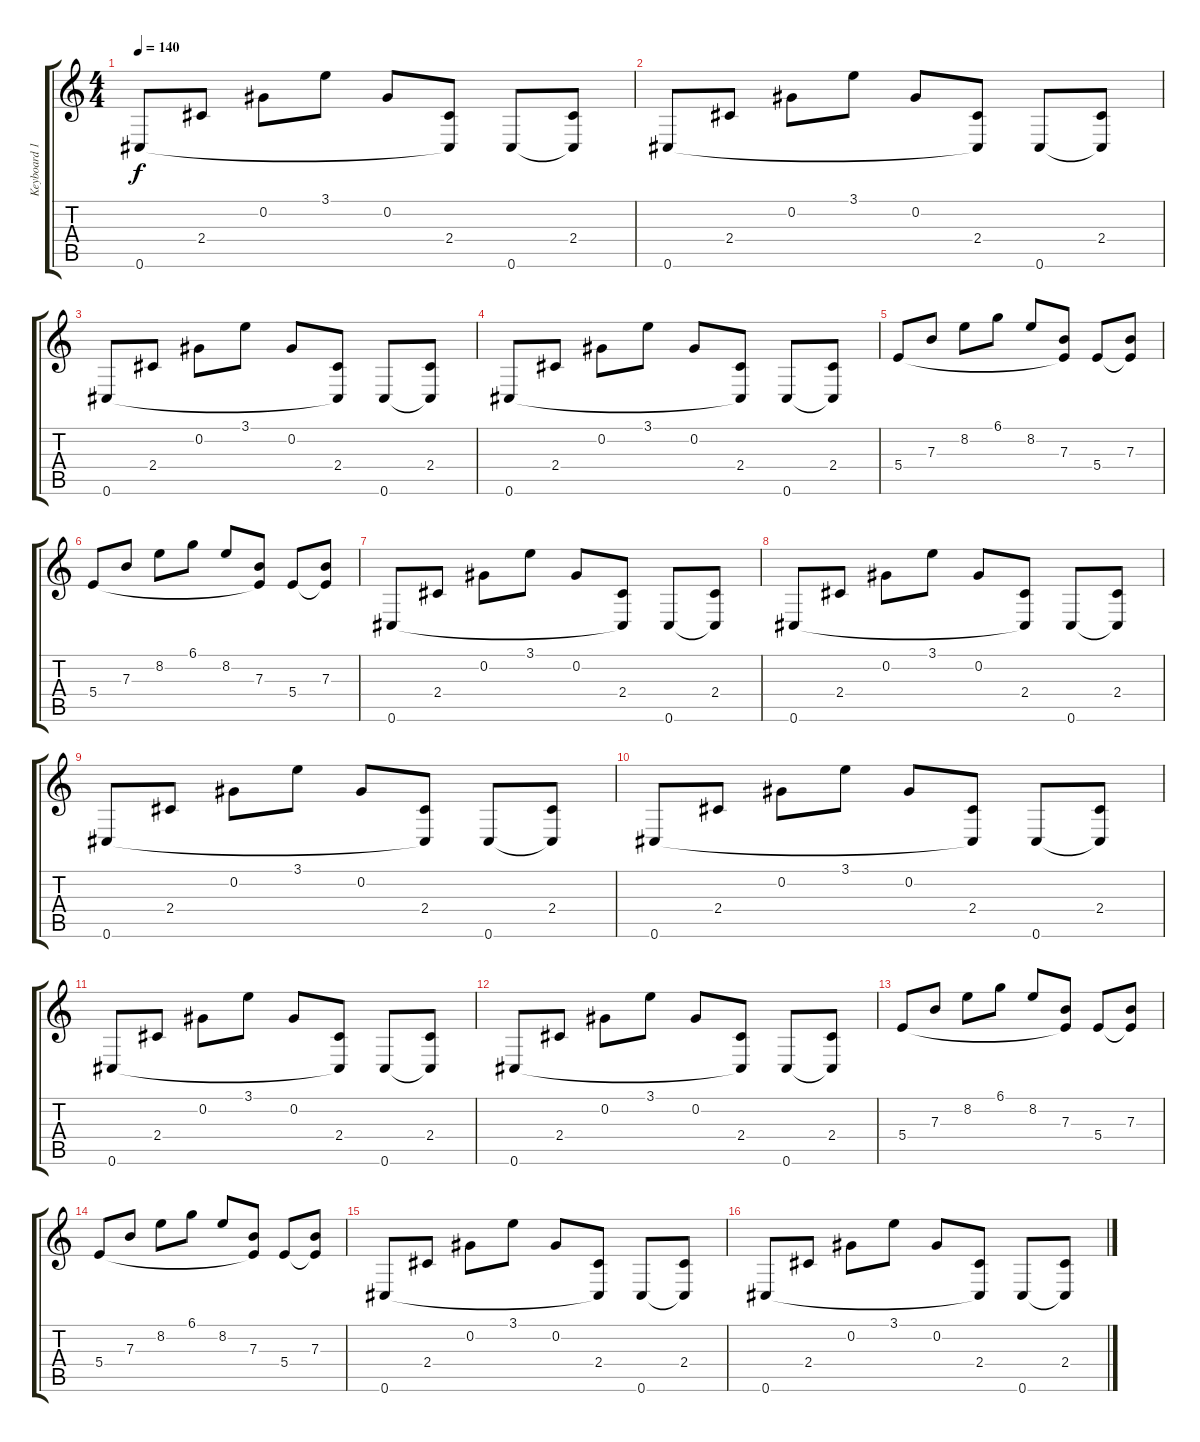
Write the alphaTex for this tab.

\track ("Keyboard 1" "Keyboard 1") {instrument electricguitarjazz}
\staff {score tabs}
\tuning (Db4 Ab3 E3 B2 Gb2 Db2) {hide}
\ts (4 4)
\tempo 140
\clef g2
\ks c
0.6.8{dy f instrument electricguitarjazz} 2.4.8 0.2.8 3.1.8 0.2.8 (2.4 0.6{t}).8 0.6.8 (2.4 0.6{t}).8 |
0.6.8 2.4.8 0.2.8 3.1.8 0.2.8 (2.4 0.6{t}).8 0.6.8 (2.4 0.6{t}).8 |
0.6.8 2.4.8 0.2.8 3.1.8 0.2.8 (2.4 0.6{t}).8 0.6.8 (2.4 0.6{t}).8 |
0.6.8 2.4.8 0.2.8 3.1.8 0.2.8 (2.4 0.6{t}).8 0.6.8 (2.4 0.6{t}).8 |
5.4.8 7.3.8 8.2.8 6.1.8 8.2.8 (7.3 5.4{t}).8 5.4.8 (7.3 5.4{t}).8 |
5.4.8 7.3.8 8.2.8 6.1.8 8.2.8 (7.3 5.4{t}).8 5.4.8 (7.3 5.4{t}).8 |
0.6.8 2.4.8 0.2.8 3.1.8 0.2.8 (2.4 0.6{t}).8 0.6.8 (2.4 0.6{t}).8 |
0.6.8 2.4.8 0.2.8 3.1.8 0.2.8 (2.4 0.6{t}).8 0.6.8 (2.4 0.6{t}).8 |
0.6.8 2.4.8 0.2.8 3.1.8 0.2.8 (2.4 0.6{t}).8 0.6.8 (2.4 0.6{t}).8 |
0.6.8 2.4.8 0.2.8 3.1.8 0.2.8 (2.4 0.6{t}).8 0.6.8 (2.4 0.6{t}).8 |
0.6.8 2.4.8 0.2.8 3.1.8 0.2.8 (2.4 0.6{t}).8 0.6.8 (2.4 0.6{t}).8 |
0.6.8 2.4.8 0.2.8 3.1.8 0.2.8 (2.4 0.6{t}).8 0.6.8 (2.4 0.6{t}).8 |
5.4.8 7.3.8 8.2.8 6.1.8 8.2.8 (7.3 5.4{t}).8 5.4.8 (7.3 5.4{t}).8 |
5.4.8 7.3.8 8.2.8 6.1.8 8.2.8 (7.3 5.4{t}).8 5.4.8 (7.3 5.4{t}).8 |
0.6.8 2.4.8 0.2.8 3.1.8 0.2.8 (2.4 0.6{t}).8 0.6.8 (2.4 0.6{t}).8 |
0.6.8 2.4.8 0.2.8 3.1.8 0.2.8 (2.4 0.6{t}).8 0.6.8 (2.4 0.6{t}).8
